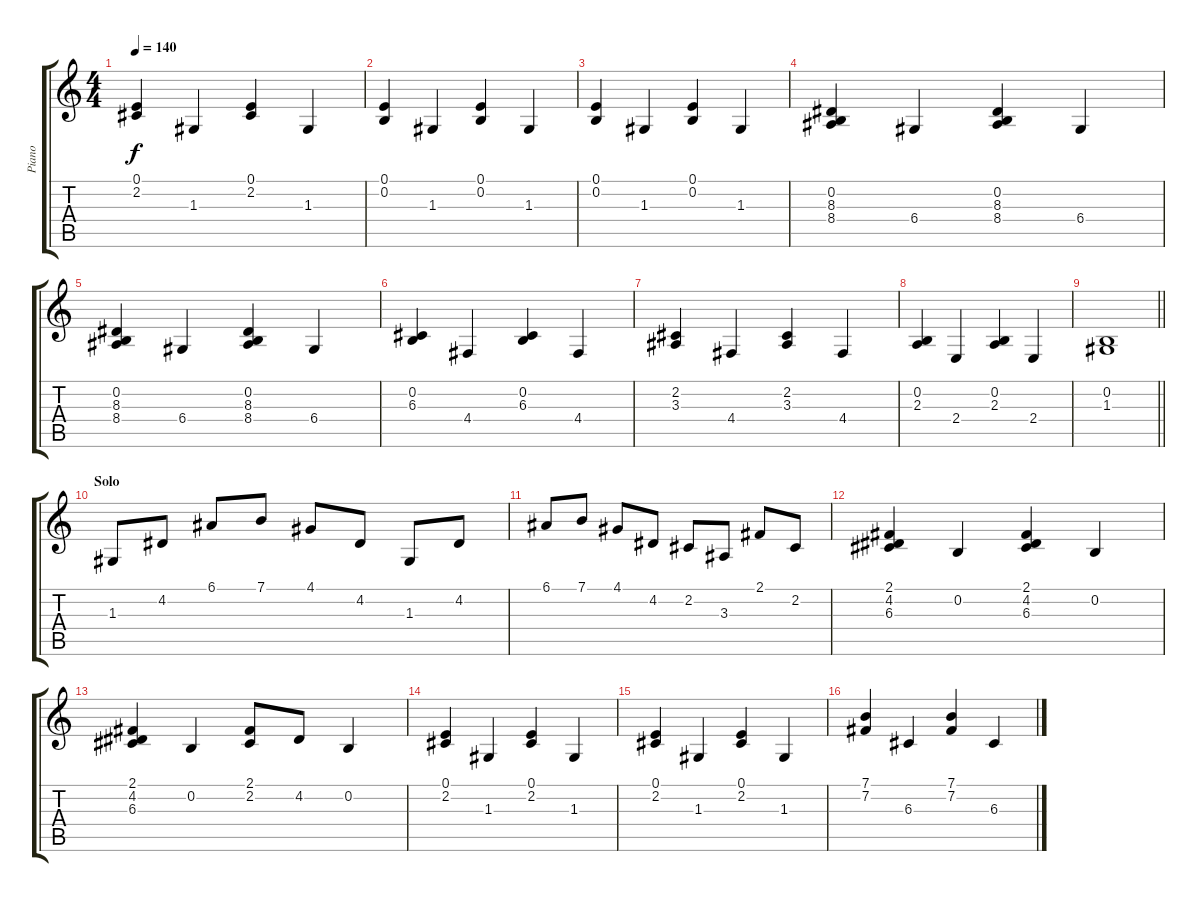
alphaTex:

\track ("Piano" "Piano") {instrument acousticgrandpiano}
\staff {score tabs}
\tuning (E4 B3 G3 D3 A2 E2) {hide}
\ts (4 4)
\tempo 140
\clef g2
\ks c
(0.1 2.2).4{dy f} 1.3.4 (0.1 2.2).4 1.3.4 |
(0.1 0.2).4 1.3.4 (0.1 0.2).4 1.3.4 |
(0.1 0.2).4 1.3.4 (0.1 0.2).4 1.3.4 |
(0.2 8.3 8.4).4 6.4.4 (0.2 8.3 8.4).4 6.4.4 |
(0.2 8.3 8.4).4 6.4.4 (0.2 8.3 8.4).4 6.4.4 |
(0.2 6.3).4 4.4.4 (0.2 6.3).4 4.4.4 |
(2.2 3.3).4 4.4.4 (2.2 3.3).4 4.4.4 |
(0.2 2.3).4 2.4.4 (0.2 2.3).4 2.4.4 |
\barLineRight lightlight
(0.2 1.3).1 |
\section ("" "Solo")
1.3.8 4.2.8 6.1.8 7.1.8 4.1.8 4.2.8 1.3.8 4.2.8 |
6.1.8 7.1.8 4.1.8 4.2.8 2.2.8 3.3.8 2.1.8 2.2.8 |
(2.1 4.2 6.3).4 0.2.4 (2.1 4.2 6.3).4 0.2.4 |
(2.1 4.2 6.3).4 0.2.4 (2.1 2.2).8 4.2.8 0.2.4 |
(0.1 2.2).4 1.3.4 (0.1 2.2).4 1.3.4 |
(0.1 2.2).4 1.3.4 (0.1 2.2).4 1.3.4 |
(7.1 7.2).4 6.3.4 (7.1 7.2).4 6.3.4
